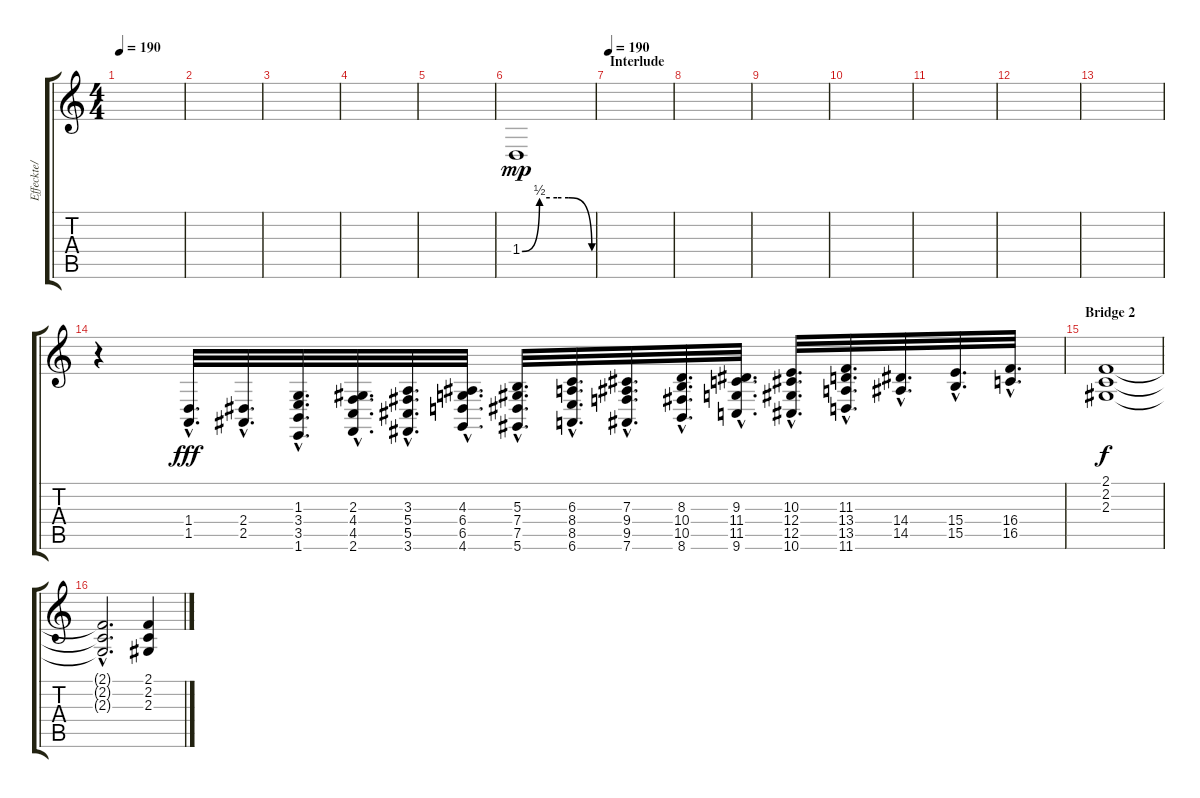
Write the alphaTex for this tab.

\track ("Effeckte/ Orgel" "Effeckte/ ") {instrument drawbarorgan}
\staff {score tabs}
\tuning (Eb4 Bb3 Gb3 Db3 Ab2 Eb2) {hide}
\ts (4 4)
\tempo 190
\clef g2
\ks c
|
|
|
|
|
1.4{be (custom 0 0 15 2 30 2 40 2 60 0)}.1{dy mp} |
\section ("" "Interlude")
\tempo 190
|
|
|
|
|
|
|
r.4 (1.4{hac} 1.5{hac}).32{d dy fff volume 13 instrument drawbarorgan} (2.4{hac} 2.5{hac}).32{d} (1.3{hac} 3.4{hac} 3.5{hac} 1.6{hac}).32{d} (2.3{hac} 4.4{hac} 4.5{hac} 2.6{hac}).32{d} (3.3{hac} 5.4{hac} 5.5{hac} 3.6{hac}).32{d} (4.3{hac} 6.4{hac} 6.5{hac} 4.6{hac}).32{d} (5.3{hac} 7.4{hac} 7.5{hac} 5.6{hac}).32{d} (6.3{hac} 8.4{hac} 8.5{hac} 6.6{hac}).32{d} (7.3{hac} 9.4{hac} 9.5{hac} 7.6{hac}).32{d} (8.3{hac} 10.4{hac} 10.5{hac} 8.6{hac}).32{d} (9.3{hac} 11.4{hac} 11.5{hac} 9.6{hac}).32{d} (10.3{hac} 12.4{hac} 12.5{hac} 10.6{hac}).32{d} (11.3{hac} 13.4{hac} 13.5{hac} 11.6{hac}).32{d} (14.4{hac} 14.5{hac}).32{d} (15.4{hac} 15.5{hac}).32{d} (16.4{hac} 16.5{hac}).32{d} |
\section ("" "Bridge 2")
(2.1 2.2 2.3).1{dy f volume 10 instrument reedorgan} |
(2.1{hac t} 2.2{hac t} 2.3{hac t}).2{d} (2.1 2.2 2.3).4
